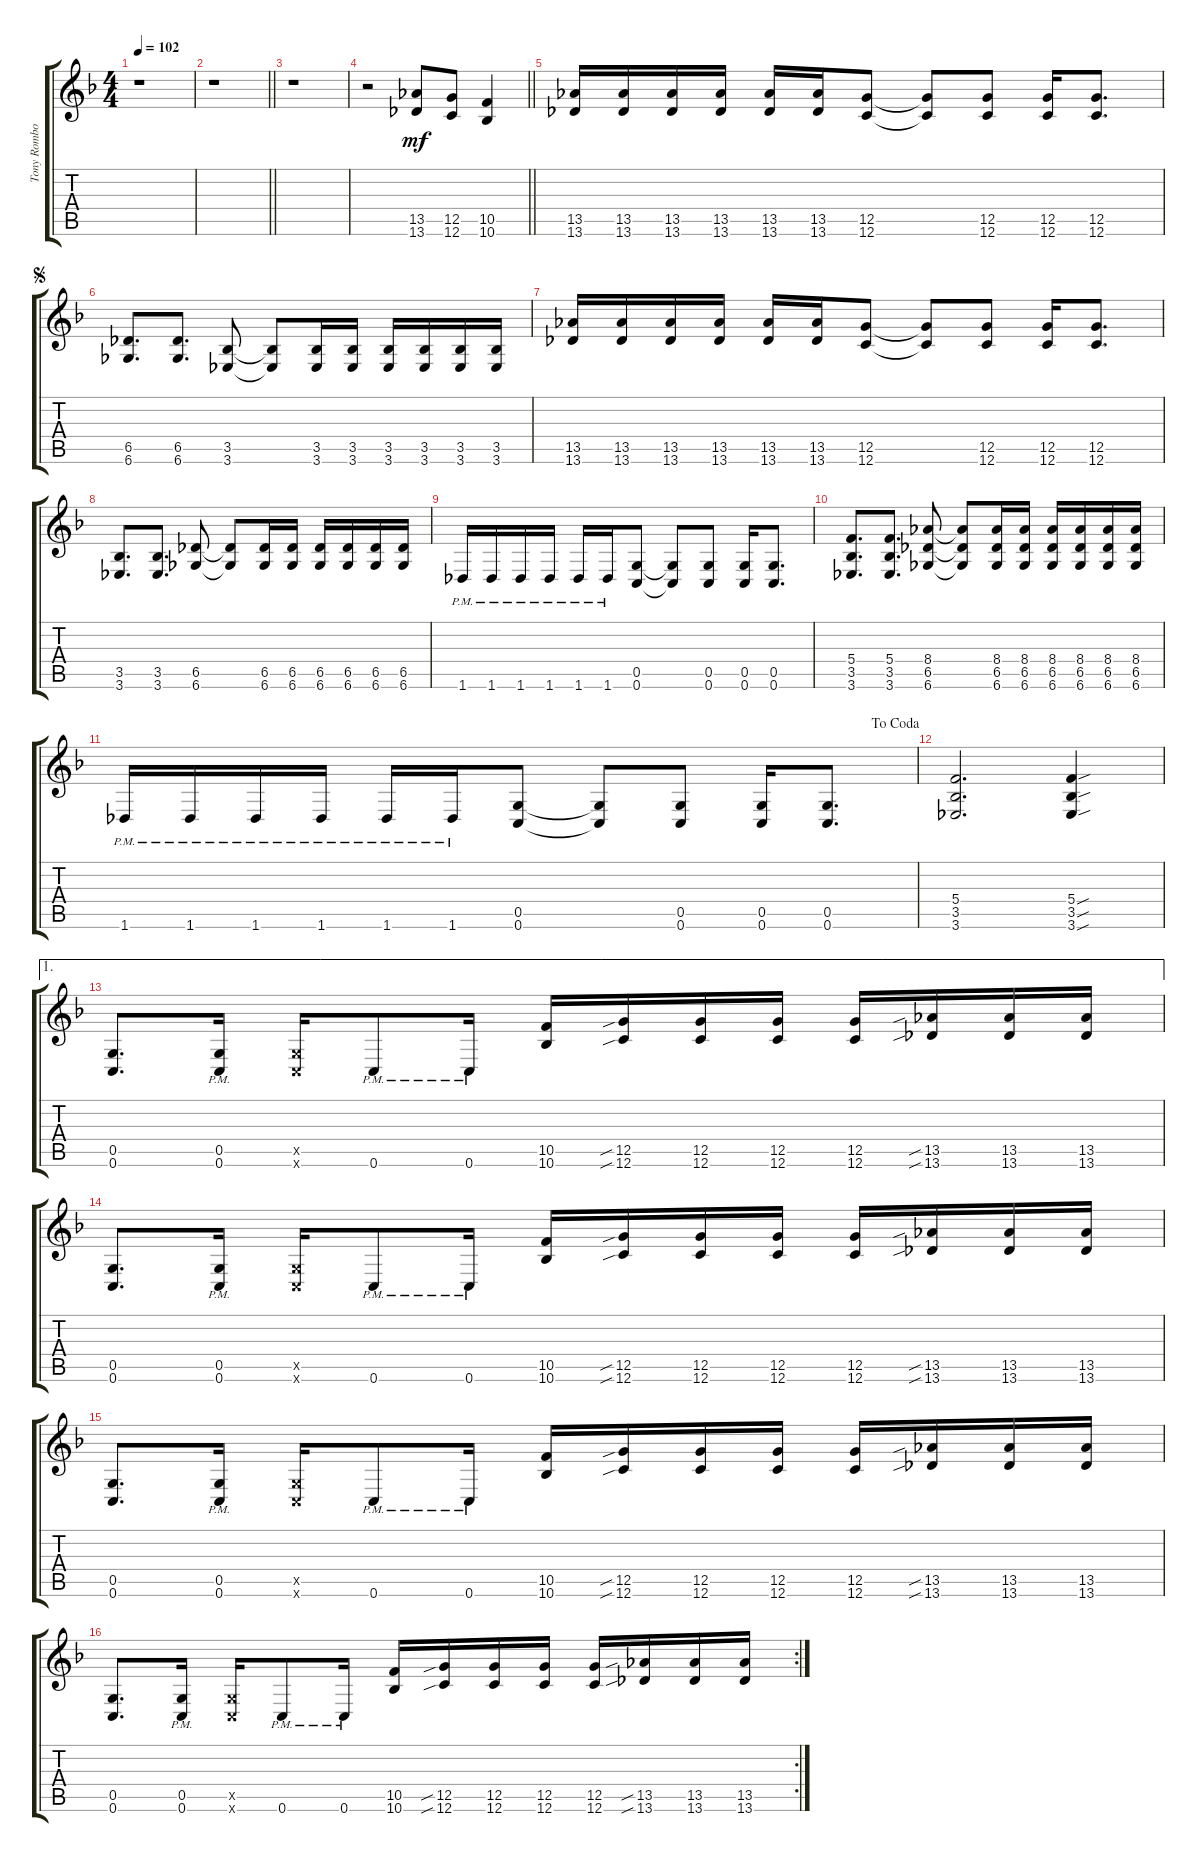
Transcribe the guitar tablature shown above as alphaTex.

\track ("Tony Rombola" "Tony Rombo") {instrument distortionguitar}
\staff {score tabs}
\tuning (D4 A3 F3 C3 G2 C2) {hide}
\ts (4 4)
\tempo 102
\clef g2
\ks f
r.1{dy f} |
\barLineRight lightlight
r.1 |
r.1 |
\barLineRight lightlight
r.2 (13.5 13.6).8{dy mf} (12.5 12.6).8 (10.5 10.6).4 |
(13.5 13.6).16 (13.5 13.6).16 (13.5 13.6).16 (13.5 13.6).16 (13.5 13.6).16 (13.5 13.6).16 (12.5 12.6).8 (12.5{t} 12.6{t}).8 (12.5 12.6).8 (12.5 12.6).16 (12.5 12.6).8{d} |
\jump segno
(6.5 6.6).8{d} (6.5 6.6).8{d} (3.5 3.6).8 (3.5{t} 3.6{t}).8 (3.5 3.6).16 (3.5 3.6).16 (3.5 3.6).16 (3.5 3.6).16 (3.5 3.6).16 (3.5 3.6).16 |
(13.5 13.6).16 (13.5 13.6).16 (13.5 13.6).16 (13.5 13.6).16 (13.5 13.6).16 (13.5 13.6).16 (12.5 12.6).8 (12.5{t} 12.6{t}).8 (12.5 12.6).8 (12.5 12.6).16 (12.5 12.6).8{d} |
(3.5 3.6).8{d} (3.5 3.6).8{d} (6.5 6.6).8 (6.5{t} 6.6{t}).8 (6.5 6.6).16 (6.5 6.6).16 (6.5 6.6).16 (6.5 6.6).16 (6.5 6.6).16 (6.5 6.6).16 |
1.6{pm}.16 1.6{pm}.16 1.6{pm}.16 1.6{pm}.16 1.6{pm}.16 1.6{pm}.16 (0.5 0.6).8 (0.5{t} 0.6{t}).8 (0.5 0.6).8 (0.5 0.6).16 (0.5 0.6).8{d} |
(5.4 3.5 3.6).8{d} (5.4 3.5 3.6).8{d} (8.4 6.5 6.6).8 (8.4{t} 6.5{t} 6.6{t}).8 (8.4 6.5 6.6).16 (8.4 6.5 6.6).16 (8.4 6.5 6.6).16 (8.4 6.5 6.6).16 (8.4 6.5 6.6).16 (8.4 6.5 6.6).16 |
\jump dacoda
1.6{pm}.16 1.6{pm}.16 1.6{pm}.16 1.6{pm}.16 1.6{pm}.16 1.6{pm}.16 (0.5 0.6).8 (0.5{t} 0.6{t}).8 (0.5 0.6).8 (0.5 0.6).16 (0.5 0.6).8{d} |
(5.4 3.5 3.6).2{d} (5.4{sou} 3.5{sou} 3.6{sou}).4 |
\ae 1
(0.5 0.6).8{d} (0.5{pm} 0.6{pm}).16 (0.5{x} 0.6{x}).16 0.6{pm}.8 0.6{pm}.16 (10.5 10.6).16 (12.5{sib} 12.6{sib}).16 (12.5 12.6).16 (12.5 12.6).16 (12.5 12.6).16 (13.5{sib} 13.6{sib}).16 (13.5 13.6).16 (13.5 13.6).16 |
(0.5 0.6).8{d} (0.5{pm} 0.6{pm}).16 (0.5{x} 0.6{x}).16 0.6{pm}.8 0.6{pm}.16 (10.5 10.6).16 (12.5{sib} 12.6{sib}).16 (12.5 12.6).16 (12.5 12.6).16 (12.5 12.6).16 (13.5{sib} 13.6{sib}).16 (13.5 13.6).16 (13.5 13.6).16 |
(0.5 0.6).8{d} (0.5{pm} 0.6{pm}).16 (0.5{x} 0.6{x}).16 0.6{pm}.8 0.6{pm}.16 (10.5 10.6).16 (12.5{sib} 12.6{sib}).16 (12.5 12.6).16 (12.5 12.6).16 (12.5 12.6).16 (13.5{sib} 13.6{sib}).16 (13.5 13.6).16 (13.5 13.6).16 |
\rc 2
(0.5 0.6).8{d} (0.5{pm} 0.6{pm}).16 (0.5{x} 0.6{x}).16 0.6{pm}.8 0.6{pm}.16 (10.5 10.6).16 (12.5{sib} 12.6{sib}).16 (12.5 12.6).16 (12.5 12.6).16 (12.5 12.6).16 (13.5{sib} 13.6{sib}).16 (13.5 13.6).16 (13.5 13.6).16
